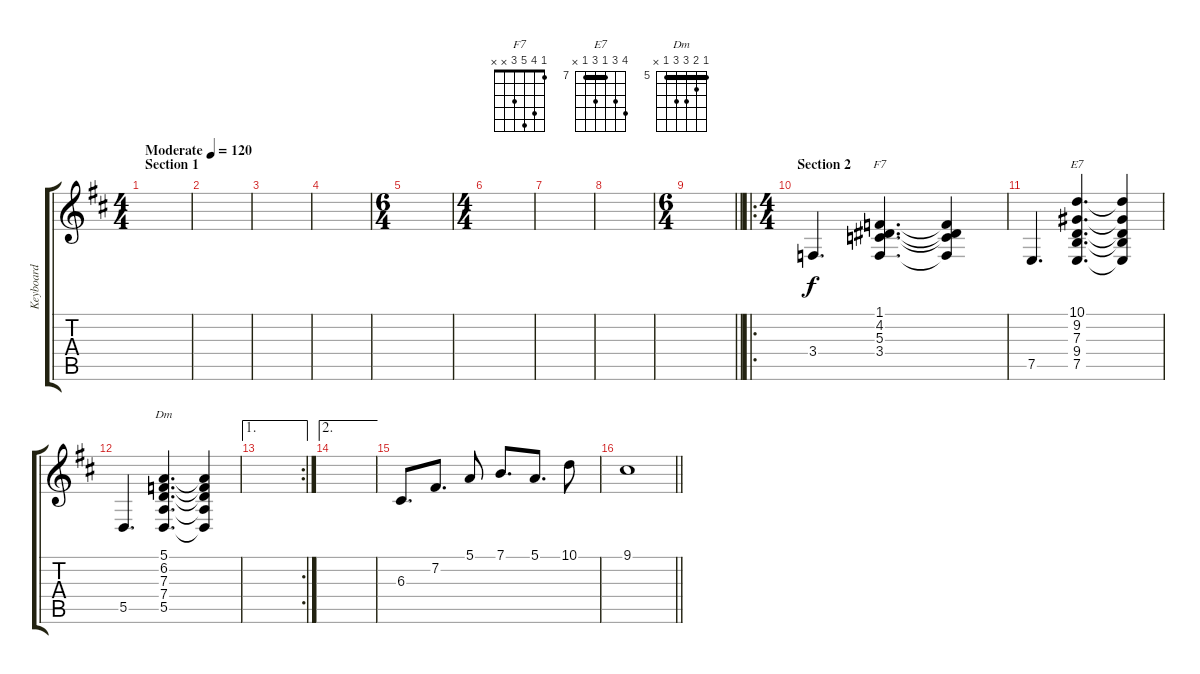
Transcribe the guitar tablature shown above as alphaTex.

\track ("Keyboard" "Keyboard") {instrument pad1newage}
\staff {score tabs}
\tuning (E4 B3 G3 D3 A2 E2) {hide}
\chord ("F7" 1 4 5 3 x x)
\chord ("E7" 10 9 7 9 7 x) {firstfret 7 barre 7}
\chord ("Dm" 5 6 7 7 5 x) {firstfret 5 barre 5}
\ts (4 4)
\section ("" "Section 1")
\tempo (120 "Moderate")
\clef g2
\ks d
|
|
|
|
\ts (6 4)
|
\ts (4 4)
|
|
|
\ts (6 4)
\barLineRight lightlight
|
\ro
\ts (4 4)
\section ("" "Section 2")
3.4.4{d} (1.1 4.2 5.3 3.4).4{d ch "F7"} (1.1{t} 4.2{t} 5.3{t} 3.4{t}).4 |
7.5.4{d} (10.1 9.2 7.3 9.4 7.5).4{d ch "E7"} (10.1{t} 9.2{t} 7.3{t} 9.4{t} 7.5{t}).4 |
5.5.4{d} (5.1 6.2 7.3 7.4 5.5).4{d ch "Dm"} (5.1{t} 6.2{t} 7.3{t} 7.4{t} 5.5{t}).4 |
\ae 1
\rc 2
|
\ae 2
|
6.3.8{d} 7.2.8{d} 5.1.8 7.1.8{d} 5.1.8{d} 10.1.8 |
\barLineRight lightlight
9.1.1
